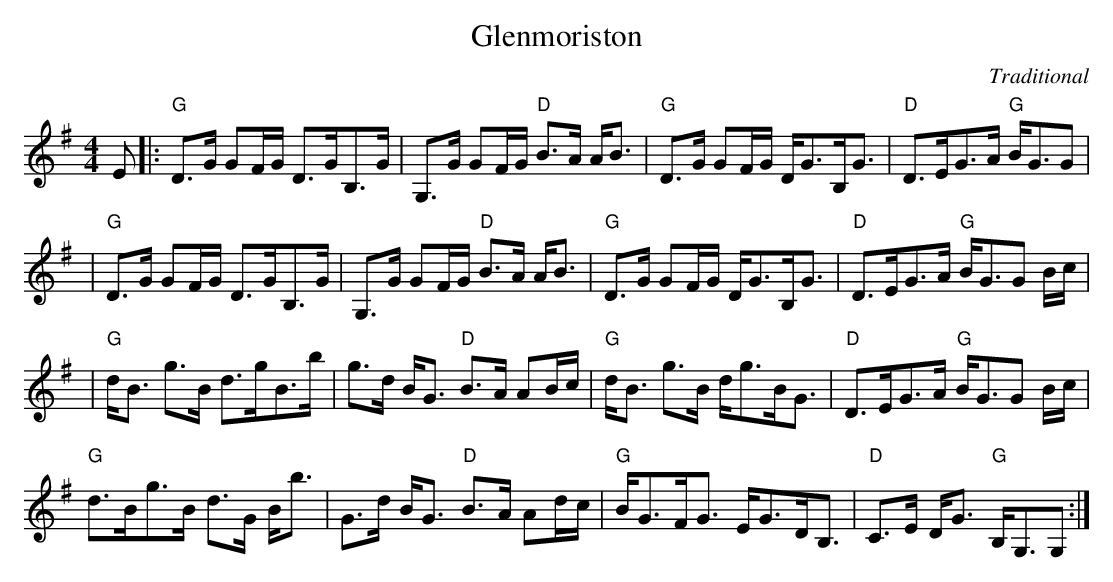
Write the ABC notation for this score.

X:1
T:Glenmoriston
C:Traditional
M:4/4
L:1/8
K:G
E|:"G" D>G GF/G/ D>GB,>G|G,>G GF/G/ "D" B>A A<B|"G" D>G GF/G/ D<GB,<G|"D" D>EG>A "G" B<GG  |!
| "G" D>G GF/G/ D>GB,>G|G,>G GF/G/ "D" B>A A<B|"G" D>G GF/G/ D<GB,<G|"D" D>EG>A "G" B<GG B/c/  |!
|"G" d<B g>B d>gB>b|g>d B<G "D" B>A AB/c/| "G" d<B g>B d<gB<G|"D" D>EG>A "G" B<GG B/c/|!
"G" d>Bg>B d>G B<b|G>d B<G "D" B>A Ad/c/|"G" B<GF<G E<GD<B,|"D" C>E D<G "G" B,<G,G,:|]
